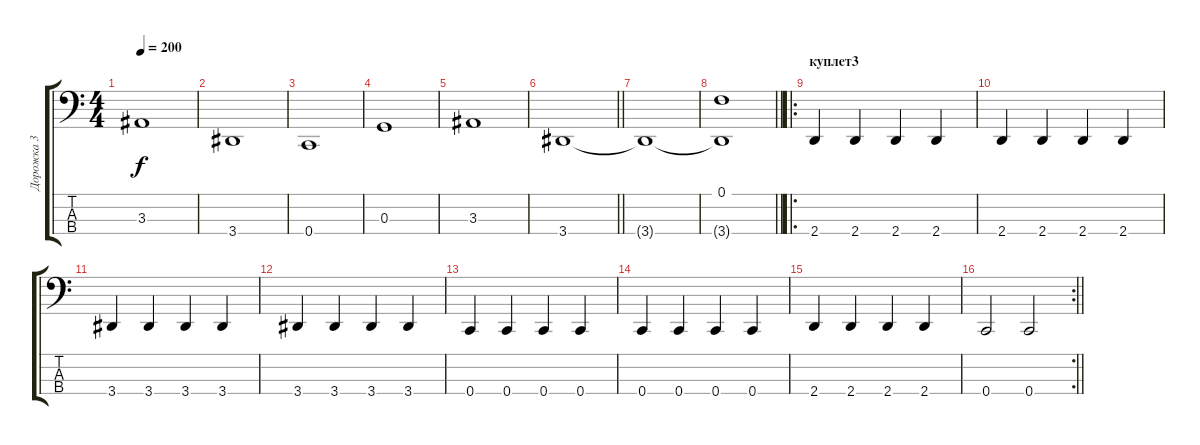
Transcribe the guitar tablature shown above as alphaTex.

\track ("Дорожка 3" "Дорожка 3") {instrument electricbassfinger}
\staff {score tabs}
\tuning (F2 C2 G1 C1) {hide}
\ts (4 4)
\tempo 200
\clef f4
\ks c
3.3.1{dy f} |
3.4.1 |
0.4.1 |
0.3.1 |
3.3.1 |
\barLineRight lightlight
3.4.1 |
3.4{t}.1 |
\barLineRight lightlight
(0.1 3.4{t}).1 |
\ro
\section ("" "куплет3")
2.4.4 2.4.4 2.4.4 2.4.4 |
2.4.4 2.4.4 2.4.4 2.4.4 |
3.4.4 3.4.4 3.4.4 3.4.4 |
3.4.4 3.4.4 3.4.4 3.4.4 |
0.4.4 0.4.4 0.4.4 0.4.4 |
0.4.4 0.4.4 0.4.4 0.4.4 |
2.4.4 2.4.4 2.4.4 2.4.4 |
\rc 2
\barLineRight lightlight
0.4.2 0.4.2
